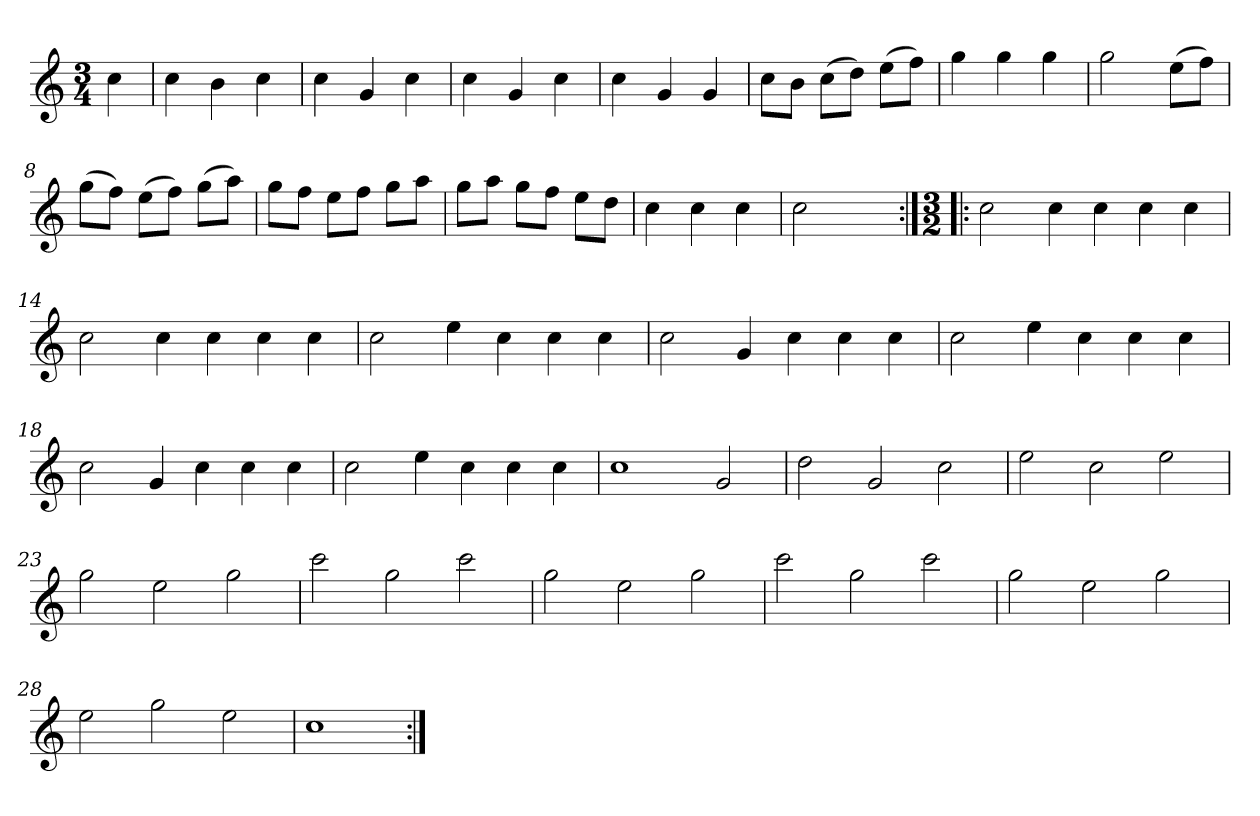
**kern
*part1
*staff1
*clefG2
*k[]
*C:
*M3/4
*MM120
=
4cc
=1
4cc
4b
4cc
=2
4cc
4g
4cc
=3
4cc
4g
4cc
=4
4cc
4g
4g
=5
8cc\L
8b\J
(8cc\L
8dd\J)
(8ee\L
8ff\J)
=6
4gg
4gg
4gg
=7
2gg
(8ee\L
8ff\J)
=8
(8gg\L
8ff\J)
(8ee\L
8ff\J)
(8gg\L
8aa\J)
=9
8gg\L
8ff\J
8ee\L
8ff\J
8gg\L
8aa\J
=10
8gg\L
8aa\J
8gg\L
8ff\J
8ee\L
8dd\J
=11
4cc
4cc
4cc
=12
2cc
4ryy
=13:|!|:
*M3/2
2cc
4cc
4cc
4cc
4cc
=14
2cc
4cc
4cc
4cc
4cc
=15
2cc
4ee
4cc
4cc
4cc
=16
2cc
4g
4cc
4cc
4cc
=17
2cc
4ee
4cc
4cc
4cc
=18
2cc
4g
4cc
4cc
4cc
=19
2cc
4ee
4cc
4cc
4cc
=20
1cc
2g
=21
2dd
2g
2cc
=22
2ee
2cc
2ee
=23
2gg
2ee
2gg
=24
2ccc
2gg
2ccc
=25
2gg
2ee
2gg
=26
2ccc
2gg
2ccc
=27
2gg
2ee
2gg
=28
2ee
2gg
2ee
=29
1cc
=:|!
*-
